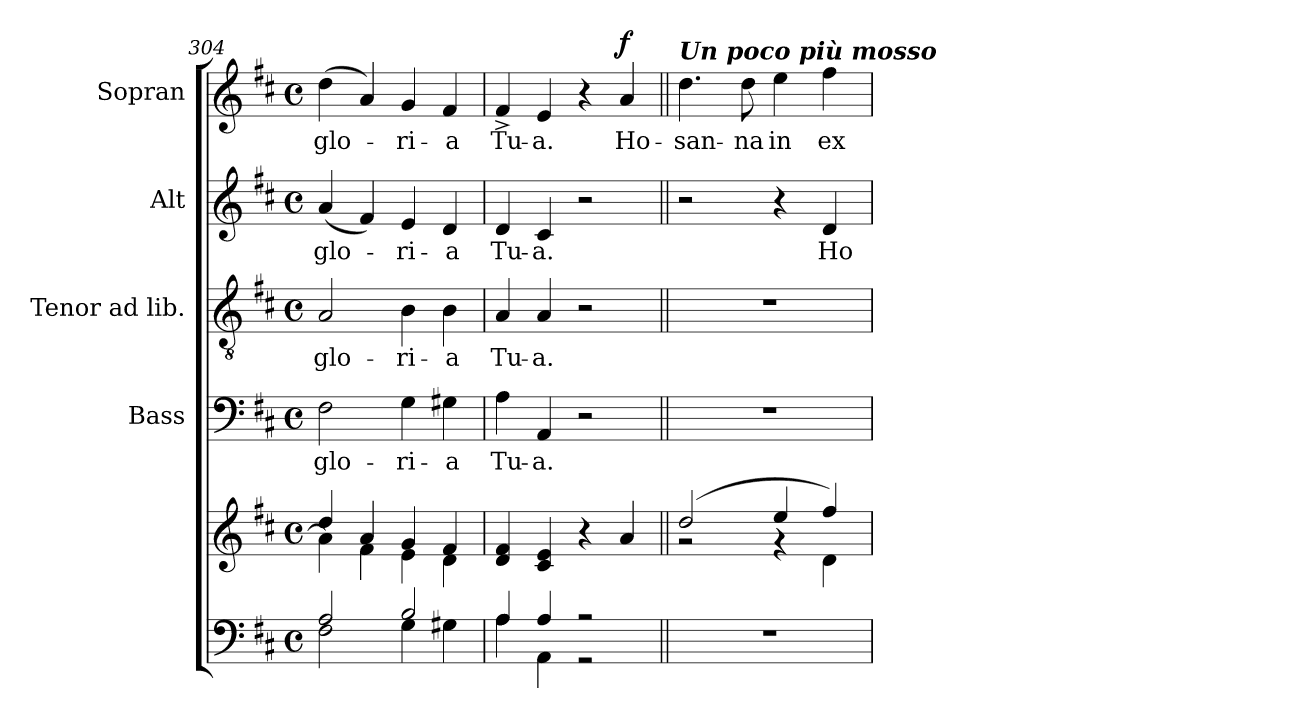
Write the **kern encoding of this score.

**kern	**kern	**kern	**text	**kern	**text	**kern	**text	**kern	**text	**dynam
*part5	*part5	*part4	*part4	*part3	*part3	*part2	*part2	*part1	*part1	*part1
*staff6	*staff5	*staff4	*staff4	*staff3	*staff3	*staff2	*staff2	*staff1	*staff1	*staff1
*	*	*I"Bass	*	*I"Tenor ad lib.	*	*I"Alt	*	*I"Sopran	*	*
*	*	*I'B.	*	*I'T.	*	*I'A.	*	*I'S.	*	*
*clefF4	*clefG2	*clefF4	*	*clefGv2	*	*clefG2	*	*clefG2	*	*
*k[f#c#]	*k[f#c#]	*k[f#c#]	*	*k[f#c#]	*	*k[f#c#]	*	*k[f#c#]	*	*
*D:	*D:	*D:	*	*D:	*	*D:	*	*D:	*	*
*M4/4	*M4/4	*M4/4	*	*M4/4	*	*M4/4	*	*M4/4	*	*
*met(c)	*met(c)	*met(c)	*	*met(c)	*	*met(c)	*	*met(c)	*	*
=304	=304	=304	=304	=304	=304	=304	=304	=304	=304	=304
*^	*^	*	*	*	*	*	*	*	*	*
!	!	!	!	!	!LO:LY:b	!	!LO:LY:b	!	!LO:LY:b	!	!LO:LY:b	!
2A/	2F#\	4dd/	4a\]	2F#\	glo-	2A/	glo-	(<4a/	glo-	(>4dd\	glo-	.
.	.	4a/	4f#\	.	.	.	.	4f#/)	.	4a/)	.	.
!	!	!	!	!	!LO:LY:b	!	!LO:LY:b	!	!LO:LY:b	!	!LO:LY:b	!
2B/	4G\	4g/	4e\	4G\	-ri-	4B\	-ri-	4e/	-ri-	4g/	-ri-	.
!	!	!	!	!	!LO:LY:b	!	!LO:LY:b	!	!LO:LY:b	!	!LO:LY:b	!
.	4G#X\	4f#/	4d\	4G#X\	-a	4B\	-a	4d/	-a	4f#/	-a	.
=305	=305	=305	=305	=305	=305	=305	=305	=305	=305	=305	=305	=305
!	!	!	!	!	!LO:LY:b	!	!LO:LY:b	!	!LO:LY:b	!	!LO:LY:b	!
*	*	*v	*v	*	*	*	*	*	*	*	*	*
4A/	4A\	4d/ 4f#/	4A\	Tu-	4A/	Tu-	4d/	Tu-	4f#^</	Tu-	.
!	!	!	!	!LO:LY:b	!	!LO:LY:b	!	!LO:LY:b	!	!LO:LY:b	!
4A/	4AA\	4c#/ 4e/	4AA/	-a.	4A/	-a.	4c#/	-a.	4e/	-a.	.
2r	2r	4r	2r	.	2r	.	2r	.	4r	.	.
!	!	!	!	!	!	!	!	!	!	!LO:LY:b	!LO:DY:a
.	.	4a/	.	.	.	.	.	.	4a/	Ho-	f
*v	*v	*	*	*	*	*	*	*	*	*	*
=306||	=306||	=306||	=306||	=306||	=306||	=306||	=306||	=306||	=306||	=306||
*	*^	*	*	*	*	*	*	*	*	*
!	!	!	!	!	!	!	!	!	!LO:TX:a:Bi:t=Un poco più mosso	!	!
!	!	!	!	!	!	!	!	!	!	!LO:LY:b	!
1r	(2dd/	2rg	1r	.	1r	.	2r	.	4.dd\	-san-	.
!	!	!	!	!	!	!	!	!	!	!LO:LY:b	!
.	.	.	.	.	.	.	.	.	8dd\	-na	.
!	!	!	!	!	!	!	!	!	!	!LO:LY:b	!
.	4ee/	4rf	.	.	.	.	4r	.	4ee\	in	.
!	!	!	!	!	!	!	!	!LO:LY:b	!	!LO:LY:b	!
.	4ff#/)	4d\	.	.	.	.	4d/	Ho-	4ff#\	ex-	.
*	*v	*v	*	*	*	*	*	*	*	*	*
=	=	=	=	=	=	=	=	=	=	=
*-	*-	*-	*-	*-	*-	*-	*-	*-	*-	*-
